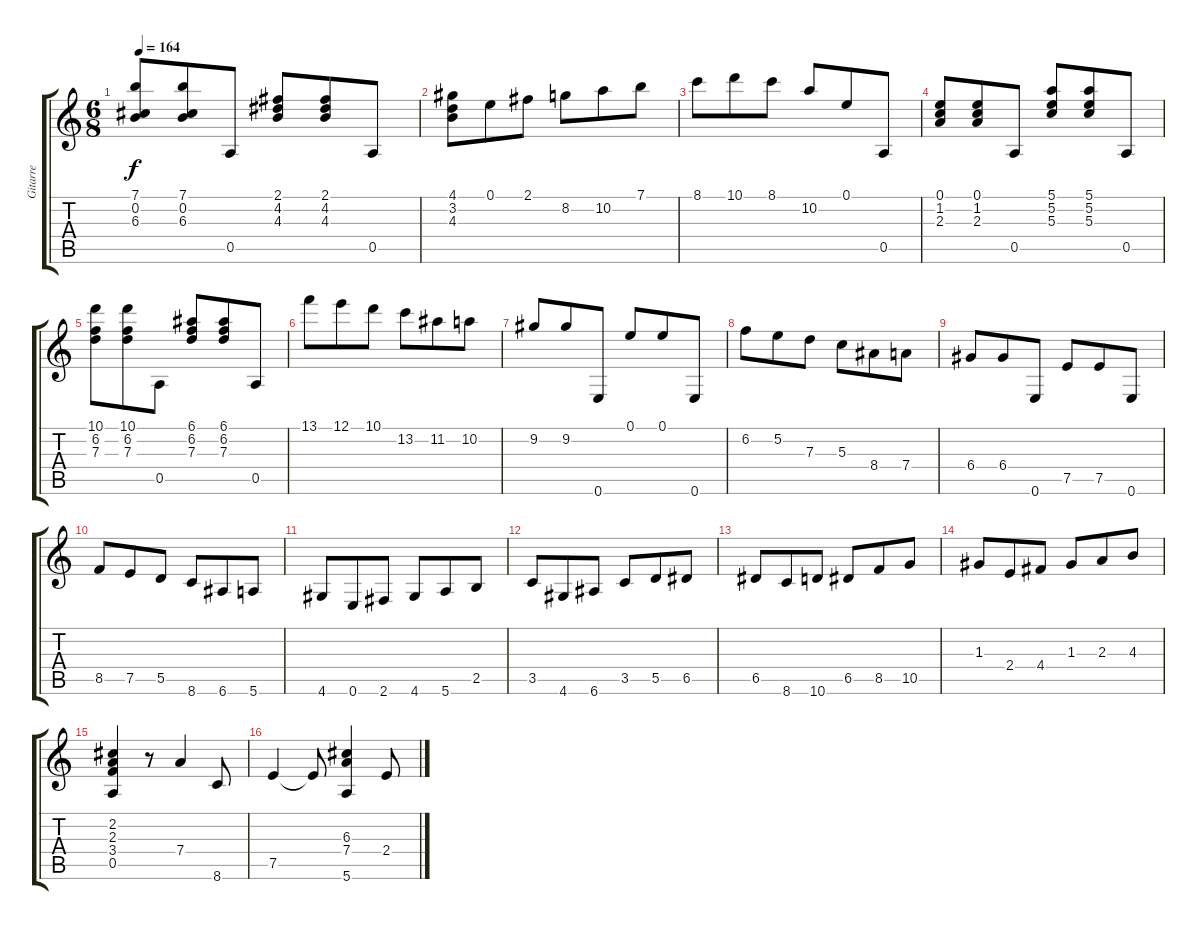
\track ("Gitarre" "Gitarre") {instrument acousticguitarnylon}
\staff {score tabs}
\tuning (E4 B3 G3 D3 A2 E2) {hide}
\ts (6 8)
\tempo 164
\clef g2
\ks c
(7.1 0.2 6.3).8{dy f} (7.1 0.2 6.3).8 0.5.8 (2.1 4.2 4.3).8 (2.1 4.2 4.3).8 0.5.8 |
(4.1 3.2 4.3).8 0.1.8 2.1.8 8.2.8 10.2.8 7.1.8 |
8.1.8 10.1.8 8.1.8 10.2.8 0.1.8 0.5.8 |
(0.1 1.2 2.3).8 (0.1 1.2 2.3).8 0.5.8 (5.1 5.2 5.3).8 (5.1 5.2 5.3).8 0.5.8 |
(10.1 6.2 7.3).8 (10.1 6.2 7.3).8 0.5.8 (6.1 6.2 7.3).8 (6.1 6.2 7.3).8 0.5.8 |
13.1.8 12.1.8 10.1.8 13.2.8 11.2.8 10.2.8 |
9.2.8 9.2.8 0.6.8 0.1.8 0.1.8 0.6.8 |
6.2.8 5.2.8 7.3.8 5.3.8 8.4.8 7.4.8 |
6.4.8 6.4.8 0.6.8 7.5.8 7.5.8 0.6.8 |
8.5.8 7.5.8 5.5.8 8.6.8 6.6.8 5.6.8 |
4.6.8 0.6.8 2.6.8 4.6.8 5.6.8 2.5.8 |
3.5.8 4.6.8 6.6.8 3.5.8 5.5.8 6.5.8 |
6.5.8 8.6.8 10.6.8 6.5.8 8.5.8 10.5.8 |
1.3.8 2.4.8 4.4.8 1.3.8 2.3.8 4.3.8 |
(2.2 2.3 3.4 0.5).4 r.8 7.4.4 8.6.8 |
7.5.4 7.5{t}.8 (6.3 7.4 5.6).4 2.4.8
